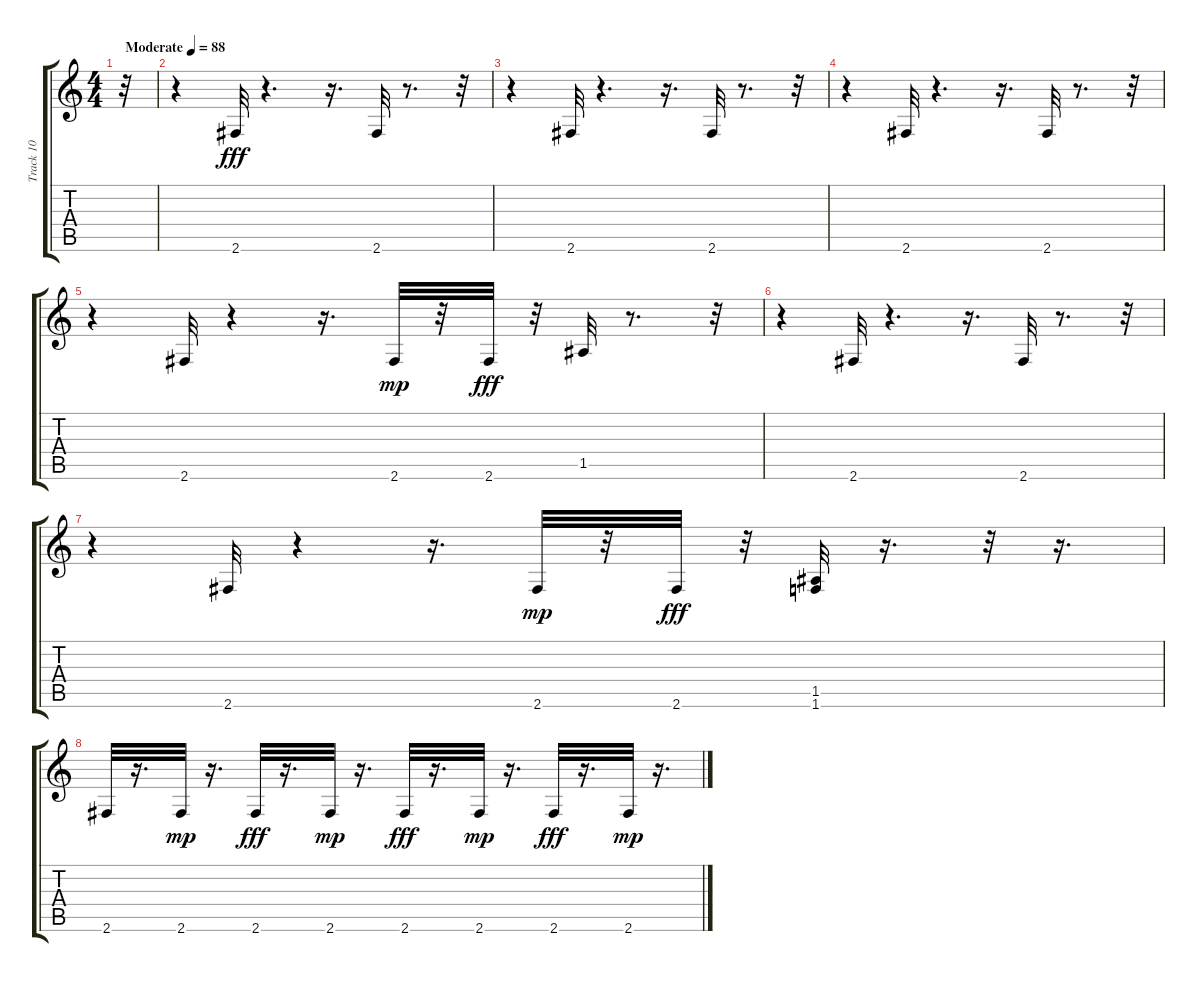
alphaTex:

\track ("Track 10" "Track 10") {instrument acousticguitarsteel}
\staff {score tabs}
\tuning (E4 B3 G3 D3 A2 E2) {hide}
\ts (4 4)
\tempo (88 "Moderate")
\clef g2
\ks c
r.32{dy fff instrument acousticguitarsteel} |
r.4 2.6.32 r.4{d} r.16{d} 2.6.32 r.8{d} r.32 |
r.4 2.6.32 r.4{d} r.16{d} 2.6.32 r.8{d} r.32 |
r.4 2.6.32 r.4{d} r.16{d} 2.6.32 r.8{d} r.32 |
r.4 2.6.32 r.4 r.16{d} 2.6.32{dy mp} r.32 2.6.32{dy fff} r.32 1.5.32 r.8{d} r.32 |
r.4 2.6.32 r.4{d} r.16{d} 2.6.32 r.8{d} r.32 |
r.4 2.6.32 r.4 r.16{d} 2.6.32{dy mp} r.32 2.6.32{dy fff} r.32 (1.5 1.6).32 r.16{d} r.32 r.16{d} |
2.6.32 r.16{d} 2.6.32{dy mp} r.16{d} 2.6.32{dy fff} r.16{d} 2.6.32{dy mp} r.16{d} 2.6.32{dy fff} r.16{d} 2.6.32{dy mp} r.16{d} 2.6.32{dy fff} r.16{d} 2.6.32{dy mp} r.16{d}
